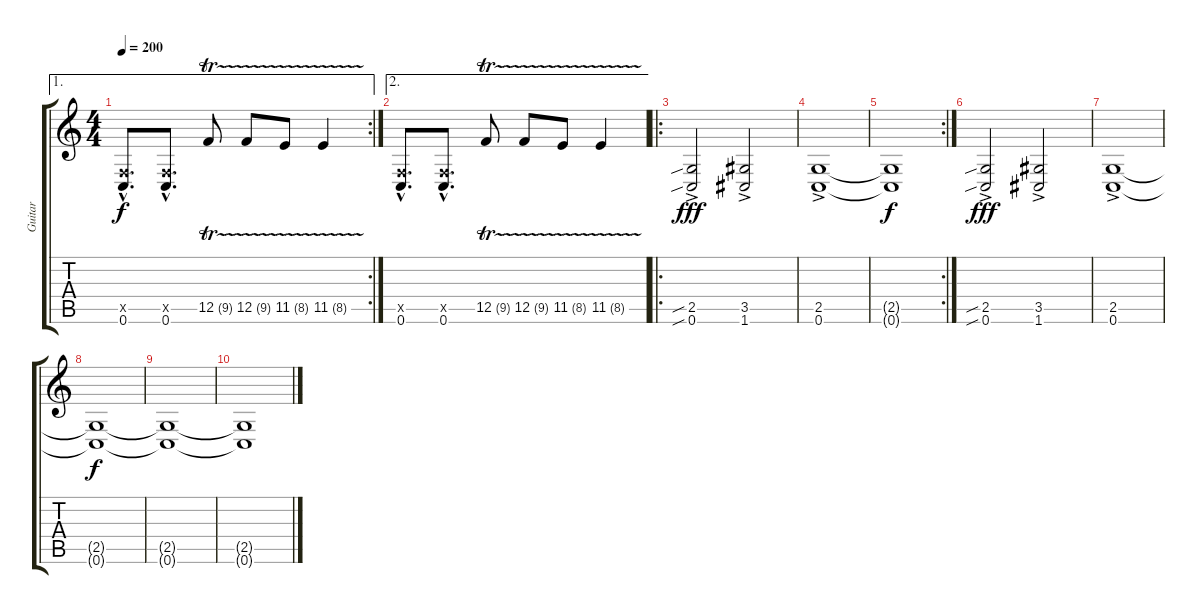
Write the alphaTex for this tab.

\track ("Guitar" "Guitar") {instrument distortionguitar}
\staff {score tabs}
\tuning (C4 G3 Eb3 Bb2 F2 C2) {hide}
\ae 1
\rc 2
\ts (4 4)
\tempo 200
\clef g2
\ks c
(0.5{hac x} 0.6{hac}).8{d dy f} (0.5{hac x} 0.6{hac}).8{d} 12.5{tr (9 16)}.8 12.5{tr (9 16)}.8 11.5{tr (8 16)}.8 11.5{tr (8 16)}.4 |
\ae 2
(0.5{hac x} 0.6{hac}).8{d} (0.5{hac x} 0.6{hac}).8{d} 12.5{tr (9 16)}.8 12.5{tr (9 16)}.8 11.5{tr (8 16)}.8 11.5{tr (8 16)}.4 |
\ro
(2.5{sib ac} 0.6{sib ac}).2{dy fff} (3.5{ac} 1.6{ac}).2 |
(2.5{ac} 0.6{ac}).1 |
\rc 2
(2.5{t} 0.6{t}).1{dy f} |
(2.5{sib ac} 0.6{sib ac}).2{dy fff} (3.5{ac} 1.6{ac}).2 |
(2.5{ac} 0.6{ac}).1 |
(2.5{t} 0.6{t}).1{dy f} |
(2.5{t} 0.6{t}).1{volume 7} |
(2.5{t} 0.6{t}).1{volume 2}
